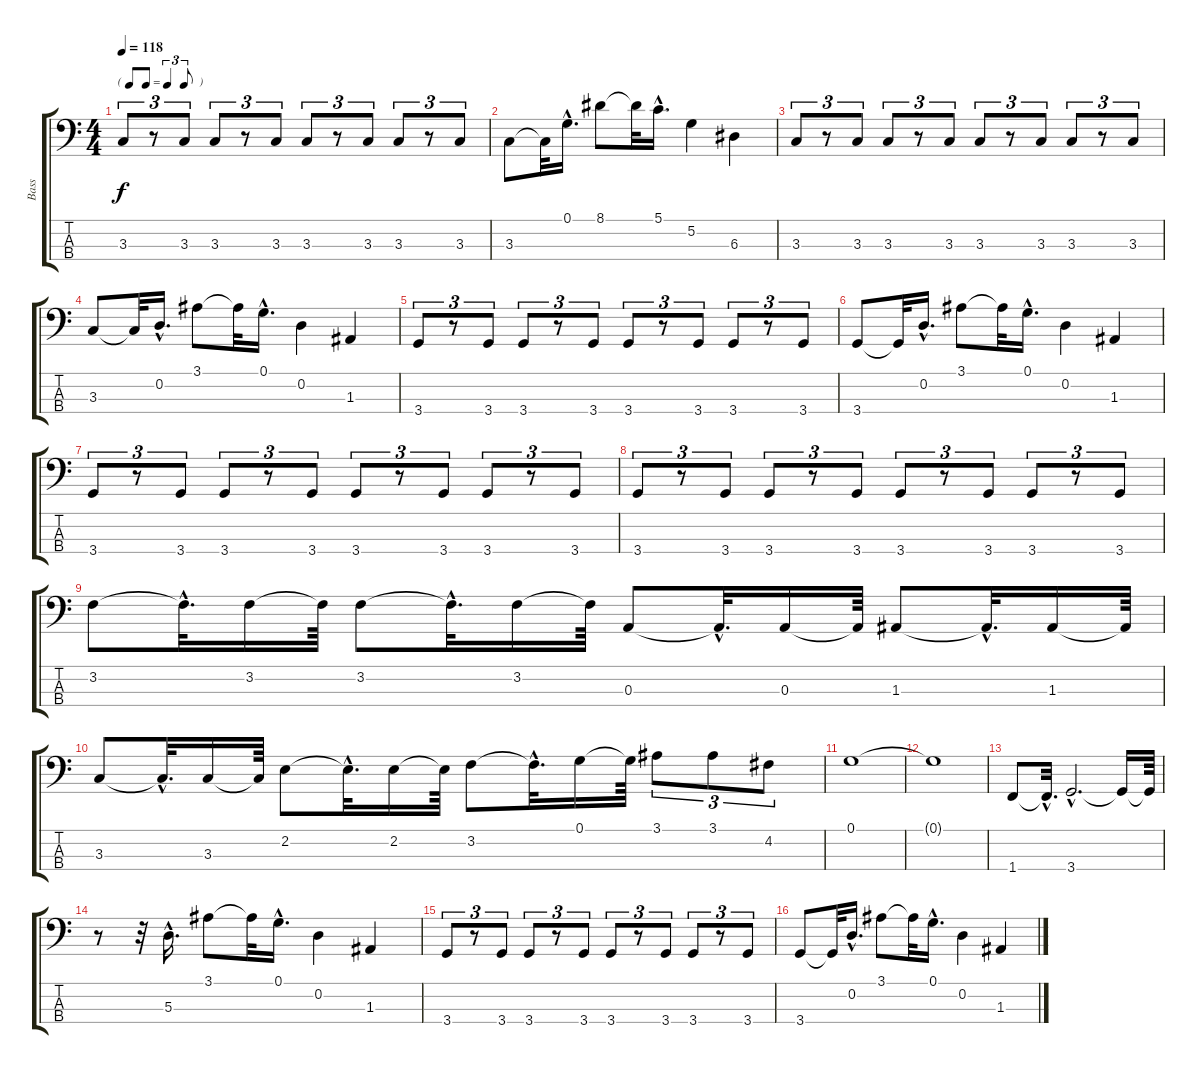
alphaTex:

\track ("Bass" "Bass") {instrument electricbassfinger}
\staff {score tabs}
\tuning (G2 D2 A1 E1) {hide}
\ts (4 4)
\tf triplet8th
\tempo 118
\clef f4
\ks c
3.3.8{tu (3 2) dy f} r.8{tu (3 2)} 3.3.8{tu (3 2)} 3.3.8{tu (3 2)} r.8{tu (3 2)} 3.3.8{tu (3 2)} 3.3.8{tu (3 2)} r.8{tu (3 2)} 3.3.8{tu (3 2)} 3.3.8{tu (3 2)} r.8{tu (3 2)} 3.3.8{tu (3 2)} |
3.3.8 3.3{t}.32 0.1{hac}.16{d} 8.1.8 8.1{t}.32 5.1{hac}.16{d} 5.2.4 6.3.4 |
3.3.8{tu (3 2)} r.8{tu (3 2)} 3.3.8{tu (3 2)} 3.3.8{tu (3 2)} r.8{tu (3 2)} 3.3.8{tu (3 2)} 3.3.8{tu (3 2)} r.8{tu (3 2)} 3.3.8{tu (3 2)} 3.3.8{tu (3 2)} r.8{tu (3 2)} 3.3.8{tu (3 2)} |
3.3.8 3.3{t}.32 0.2{hac}.16{d} 3.1.8 3.1{t}.32 0.1{hac}.16{d} 0.2.4 1.3.4 |
3.4.8{tu (3 2)} r.8{tu (3 2)} 3.4.8{tu (3 2)} 3.4.8{tu (3 2)} r.8{tu (3 2)} 3.4.8{tu (3 2)} 3.4.8{tu (3 2)} r.8{tu (3 2)} 3.4.8{tu (3 2)} 3.4.8{tu (3 2)} r.8{tu (3 2)} 3.4.8{tu (3 2)} |
3.4.8 3.4{t}.32 0.2{hac}.16{d} 3.1.8 3.1{t}.32 0.1{hac}.16{d} 0.2.4 1.3.4 |
3.4.8{tu (3 2)} r.8{tu (3 2)} 3.4.8{tu (3 2)} 3.4.8{tu (3 2)} r.8{tu (3 2)} 3.4.8{tu (3 2)} 3.4.8{tu (3 2)} r.8{tu (3 2)} 3.4.8{tu (3 2)} 3.4.8{tu (3 2)} r.8{tu (3 2)} 3.4.8{tu (3 2)} |
3.4.8{tu (3 2)} r.8{tu (3 2)} 3.4.8{tu (3 2)} 3.4.8{tu (3 2)} r.8{tu (3 2)} 3.4.8{tu (3 2)} 3.4.8{tu (3 2)} r.8{tu (3 2)} 3.4.8{tu (3 2)} 3.4.8{tu (3 2)} r.8{tu (3 2)} 3.4.8{tu (3 2)} |
3.2.8 3.2{hac t}.32{d} 3.2.16 3.2{t}.64 3.2.8 3.2{hac t}.32{d} 3.2.16 3.2{t}.64 0.3.8 0.3{hac t}.32{d} 0.3.16 0.3{t}.64 1.3.8 1.3{hac t}.32{d} 1.3.16 1.3{t}.64 |
3.3.8 3.3{hac t}.32{d} 3.3.16 3.3{t}.64 2.2.8 2.2{hac t}.32{d} 2.2.16 2.2{t}.64 3.2.8 3.2{hac t}.32{d} 0.1.16 0.1{t}.64 3.1.8{tu (3 2)} 3.1.8{tu (3 2)} 4.2.8{tu (3 2)} |
0.1.1 |
0.1{t}.1 |
1.4.8 1.4{hac t}.32{d} 3.4{hac}.2{d} 3.4{t}.16 3.4{t}.64 |
r.8 r.32 5.3{hac}.16{d} 3.1.8 3.1{t}.32 0.1{hac}.16{d} 0.2.4 1.3.4 |
3.4.8{tu (3 2)} r.8{tu (3 2)} 3.4.8{tu (3 2)} 3.4.8{tu (3 2)} r.8{tu (3 2)} 3.4.8{tu (3 2)} 3.4.8{tu (3 2)} r.8{tu (3 2)} 3.4.8{tu (3 2)} 3.4.8{tu (3 2)} r.8{tu (3 2)} 3.4.8{tu (3 2)} |
3.4.8 3.4{t}.32 0.2{hac}.16{d} 3.1.8 3.1{t}.32 0.1{hac}.16{d} 0.2.4 1.3.4
